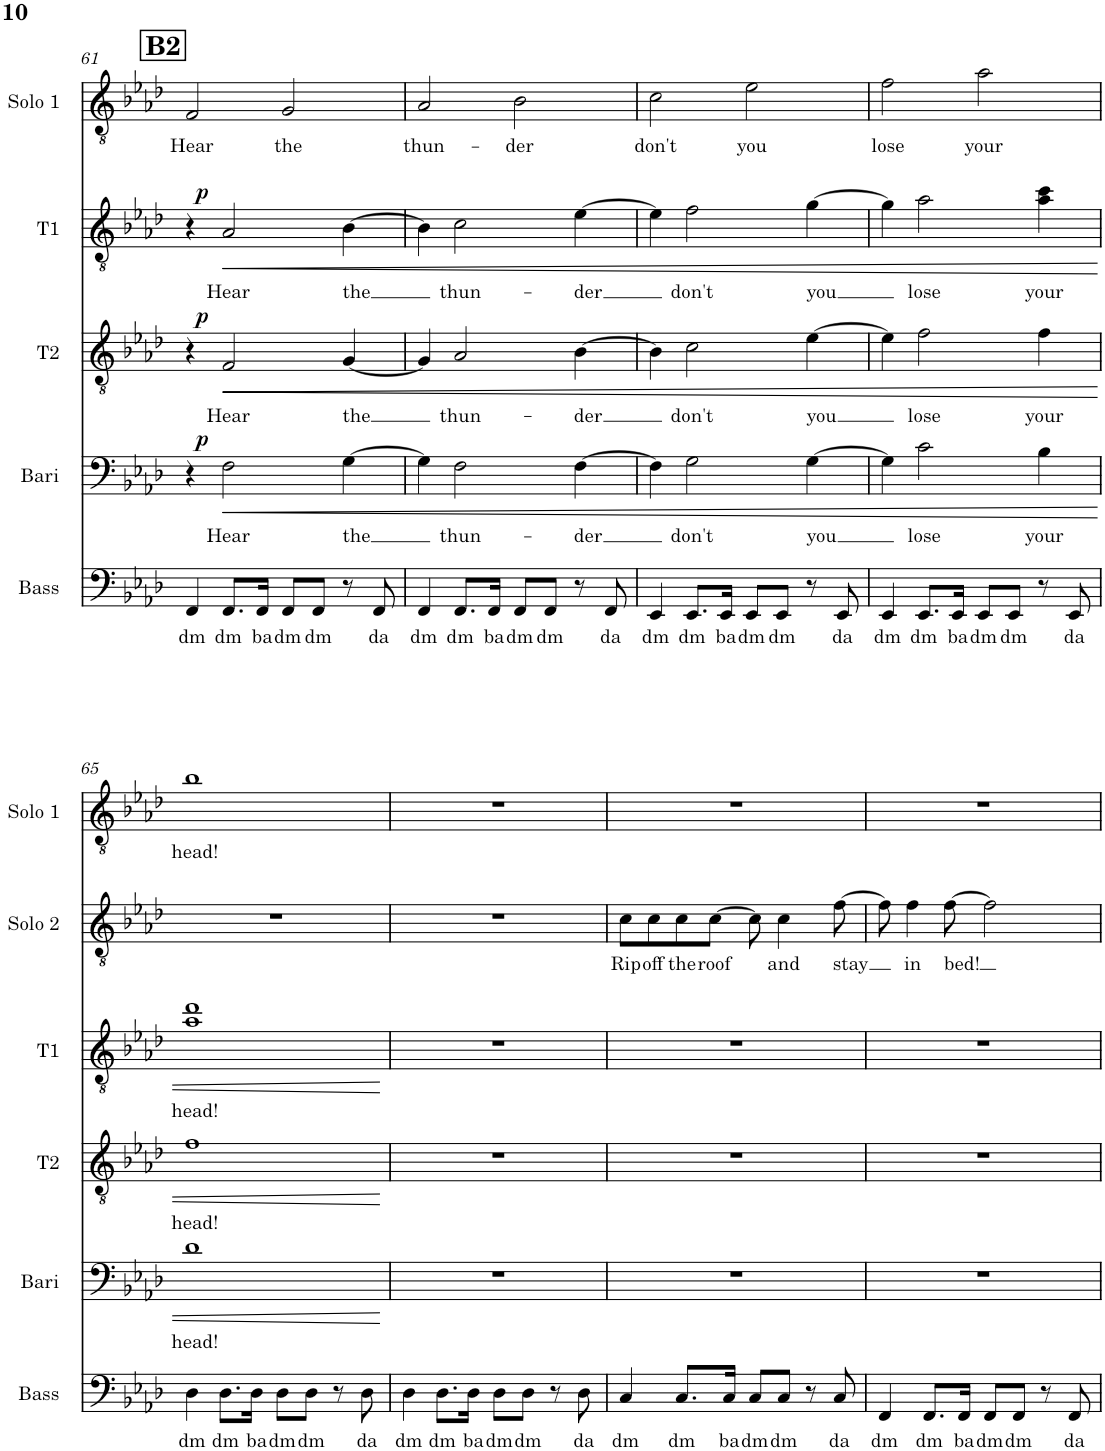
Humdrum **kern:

**kern	**text	**kern	**text	**dynam	**kern	**text	**dynam	**kern	**text	**dynam	**kern	**text	**kern	**text
*part6	*part6	*part5	*part5	*part5	*part4	*part4	*part4	*part3	*part3	*part3	*part2	*part2	*part1	*part1
*staff6	*staff6	*staff5	*staff5	*staff5	*staff4	*staff4	*staff4	*staff3	*staff3	*staff3	*staff2	*staff2	*staff1	*staff1
*I"Bass	*	*I"Baritone	*	*	*I"Tenor 2	*	*	*I"Tenor 1	*	*	*I"Solo 2	*	*I"Solo 1	*
*I'Bass	*	*I'Bari	*	*	*I'T2	*	*	*I'T1	*	*	*I'Solo 2	*	*I'Solo 1	*
!!LO:PB:g=z
*clefF4	*	*clefF4	*	*	*clefGv2	*	*	*clefGv2	*	*	*clefGv2	*	*clefGv2	*
*k[b-e-a-d-]	*	*k[b-e-a-d-]	*	*	*k[b-e-a-d-]	*	*	*k[b-e-a-d-]	*	*	*k[b-e-a-d-]	*	*k[b-e-a-d-]	*
*M4/4	*	*M4/4	*	*	*M4/4	*	*	*M4/4	*	*	*M4/4	*	*M4/4	*
!!LO:REH:place=s1:a:B:cj:fs=14:t=B2
=61	=61	=61	=61	=61	=61	=61	=61	=61	=61	=61	=61	=61	=61	=61
!	!LO:LY:b	!	!	!	!	!	!	!	!	!	!	!	!	!LO:LY:b
4FF/	dm	4r	.	.	4r	.	.	4r	.	.	1r	.	2F/	Hear
!	!LO:LY:b	!	!LO:LY:b	!LO:HP:b	!	!LO:LY:b	!LO:HP:b	!	!LO:LY:b	!LO:HP:b	!	!	!	!
!	!	!	!	!LO:DY:n=1:a	!	!	!LO:DY:n=1:a	!	!	!LO:DY:n=1:a	!	!	!	!
8.FF/L	dm	2F\	Hear	< p	2F/	Hear	< p	2A-/	Hear	< p	.	.	.	.
!	!LO:LY:b	!	!	!	!	!	!	!	!	!	!	!	!	!
16FF/Jk	ba	.	.	.	.	.	.	.	.	.	.	.	.	.
!	!LO:LY:b	!	!	!	!	!	!	!	!	!	!	!	!	!LO:LY:b
8FF/L	dm	.	.	.	.	.	.	.	.	.	.	.	2G/	the
!	!LO:LY:b	!	!	!	!	!	!	!	!	!	!	!	!	!
8FF/J	dm	.	.	.	.	.	.	.	.	.	.	.	.	.
!	!	!	!LO:LY:b	!	!	!LO:LY:b	!	!	!LO:LY:b	!	!	!	!	!
8r	.	[4G\	the	.	[4G/	the	.	[4B-\	the	.	.	.	.	.
!	!LO:LY:b	!	!	!	!	!	!	!	!	!	!	!	!	!
8FF/	da	.	.	.	.	.	.	.	.	.	.	.	.	.
=62	=62	=62	=62	=62	=62	=62	=62	=62	=62	=62	=62	=62	=62	=62
!	!LO:LY:b	!	!	!	!	!	!	!	!	!	!	!	!	!LO:LY:b
4FF/	dm	4G\]	.	.	4G/]	.	.	4B-\]	.	.	1r	.	2A-/	thun-
!	!LO:LY:b	!	!LO:LY:b	!	!	!LO:LY:b	!	!	!LO:LY:b	!	!	!	!	!
8.FF/L	dm	2F\	thun-	.	2A-/	thun-	.	2c\	thun-	.	.	.	.	.
!	!LO:LY:b	!	!	!	!	!	!	!	!	!	!	!	!	!
16FF/Jk	ba	.	.	.	.	.	.	.	.	.	.	.	.	.
!	!LO:LY:b	!	!	!	!	!	!	!	!	!	!	!	!	!LO:LY:b
8FF/L	dm	.	.	.	.	.	.	.	.	.	.	.	2B-\	-der
!	!LO:LY:b	!	!	!	!	!	!	!	!	!	!	!	!	!
8FF/J	dm	.	.	.	.	.	.	.	.	.	.	.	.	.
!	!	!	!LO:LY:b	!	!	!LO:LY:b	!	!	!LO:LY:b	!	!	!	!	!
8r	.	[4F\	-der	.	[4B-\	-der	.	[4e-\	-der	.	.	.	.	.
!	!LO:LY:b	!	!	!	!	!	!	!	!	!	!	!	!	!
8FF/	da	.	.	.	.	.	.	.	.	.	.	.	.	.
=63	=63	=63	=63	=63	=63	=63	=63	=63	=63	=63	=63	=63	=63	=63
!	!LO:LY:b	!	!	!	!	!	!	!	!	!	!	!	!	!LO:LY:b
4EE-/	dm	4F\]	.	.	4B-\]	.	.	4e-\]	.	.	1r	.	2c\	don't
!	!LO:LY:b	!	!LO:LY:b	!	!	!LO:LY:b	!	!	!LO:LY:b	!	!	!	!	!
8.EE-/L	dm	2G\	don't	.	2c\	don't	.	2f\	don't	.	.	.	.	.
!	!LO:LY:b	!	!	!	!	!	!	!	!	!	!	!	!	!
16EE-/Jk	ba	.	.	.	.	.	.	.	.	.	.	.	.	.
!	!LO:LY:b	!	!	!	!	!	!	!	!	!	!	!	!	!LO:LY:b
8EE-/L	dm	.	.	.	.	.	.	.	.	.	.	.	2e-\	you
!	!LO:LY:b	!	!	!	!	!	!	!	!	!	!	!	!	!
8EE-/J	dm	.	.	.	.	.	.	.	.	.	.	.	.	.
!	!	!	!LO:LY:b	!	!	!LO:LY:b	!	!	!LO:LY:b	!	!	!	!	!
8r	.	[4G\	you	.	[4e-\	you	.	[4g\	you	.	.	.	.	.
!	!LO:LY:b	!	!	!	!	!	!	!	!	!	!	!	!	!
8EE-/	da	.	.	.	.	.	.	.	.	.	.	.	.	.
=64	=64	=64	=64	=64	=64	=64	=64	=64	=64	=64	=64	=64	=64	=64
!	!LO:LY:b	!	!	!	!	!	!	!	!	!	!	!	!	!LO:LY:b
4EE-/	dm	4G\]	.	.	4e-\]	.	.	4g\]	.	.	1r	.	2f\	lose
!	!LO:LY:b	!	!LO:LY:b	!	!	!LO:LY:b	!	!	!LO:LY:b	!	!	!	!	!
8.EE-/L	dm	2c\	lose	.	2f\	lose	.	2a-\	lose	.	.	.	.	.
!	!LO:LY:b	!	!	!	!	!	!	!	!	!	!	!	!	!
16EE-/Jk	ba	.	.	.	.	.	.	.	.	.	.	.	.	.
!	!LO:LY:b	!	!	!	!	!	!	!	!	!	!	!	!	!LO:LY:b
8EE-/L	dm	.	.	.	.	.	.	.	.	.	.	.	2a-\	your
!	!LO:LY:b	!	!	!	!	!	!	!	!	!	!	!	!	!
8EE-/J	dm	.	.	.	.	.	.	.	.	.	.	.	.	.
!	!	!	!LO:LY:b	!	!	!LO:LY:b	!	!	!LO:LY:b	!	!	!	!	!
8r	.	4B-\	your	.	4f\	your	.	4a-\ 4cc\	your	.	.	.	.	.
!	!LO:LY:b	!	!	!	!	!	!	!	!	!	!	!	!	!
8EE-/	da	.	.	.	.	.	.	.	.	.	.	.	.	.
!!LO:LB:g=z
=65	=65	=65	=65	=65	=65	=65	=65	=65	=65	=65	=65	=65	=65	=65
!	!LO:LY:b	!	!LO:LY:b	!	!	!LO:LY:b	!	!	!LO:LY:b	!	!	!	!	!LO:LY:b
4D-\	dm	1d-	head!	.	1f	head!	.	1a- 1dd-	head!	.	1r	.	1b-	head!
!	!LO:LY:b	!	!	!	!	!	!	!	!	!	!	!	!	!
8.D-\L	dm	.	.	.	.	.	.	.	.	.	.	.	.	.
!	!LO:LY:b	!	!	!	!	!	!	!	!	!	!	!	!	!
16D-\Jk	ba	.	.	.	.	.	.	.	.	.	.	.	.	.
!	!LO:LY:b	!	!	!	!	!	!	!	!	!	!	!	!	!
8D-\L	dm	.	.	.	.	.	.	.	.	.	.	.	.	.
!	!LO:LY:b	!	!	!	!	!	!	!	!	!	!	!	!	!
8D-\J	dm	.	.	.	.	.	.	.	.	.	.	.	.	.
8r	.	.	.	.	.	.	.	.	.	.	.	.	.	.
!	!LO:LY:b	!	!	!	!	!	!	!	!	!	!	!	!	!
8D-\	da	.	.	.	.	.	.	.	.	.	.	.	.	.
.	.	.	.	[	.	.	[	.	.	[	.	.	.	.
=66	=66	=66	=66	=66	=66	=66	=66	=66	=66	=66	=66	=66	=66	=66
!	!LO:LY:b	!	!	!	!	!	!	!	!	!	!	!	!	!
4D-\	dm	1r	.	.	1r	.	.	1r	.	.	1r	.	1r	.
!	!LO:LY:b	!	!	!	!	!	!	!	!	!	!	!	!	!
8.D-\L	dm	.	.	.	.	.	.	.	.	.	.	.	.	.
!	!LO:LY:b	!	!	!	!	!	!	!	!	!	!	!	!	!
16D-\Jk	ba	.	.	.	.	.	.	.	.	.	.	.	.	.
!	!LO:LY:b	!	!	!	!	!	!	!	!	!	!	!	!	!
8D-\L	dm	.	.	.	.	.	.	.	.	.	.	.	.	.
!	!LO:LY:b	!	!	!	!	!	!	!	!	!	!	!	!	!
8D-\J	dm	.	.	.	.	.	.	.	.	.	.	.	.	.
8r	.	.	.	.	.	.	.	.	.	.	.	.	.	.
!	!LO:LY:b	!	!	!	!	!	!	!	!	!	!	!	!	!
8D-\	da	.	.	.	.	.	.	.	.	.	.	.	.	.
=67	=67	=67	=67	=67	=67	=67	=67	=67	=67	=67	=67	=67	=67	=67
!	!LO:LY:b	!	!	!	!	!	!	!	!	!	!	!LO:LY:b	!	!
4C/	dm	1r	.	.	1r	.	.	1r	.	.	8c\L	Rip	1r	.
!	!	!	!	!	!	!	!	!	!	!	!	!LO:LY:b	!	!
.	.	.	.	.	.	.	.	.	.	.	8c\	off	.	.
!	!LO:LY:b	!	!	!	!	!	!	!	!	!	!	!LO:LY:b	!	!
8.C/L	dm	.	.	.	.	.	.	.	.	.	8c\	the	.	.
!	!	!	!	!	!	!	!	!	!	!	!	!LO:LY:b	!	!
.	.	.	.	.	.	.	.	.	.	.	[8c\J	roof	.	.
!	!LO:LY:b	!	!	!	!	!	!	!	!	!	!	!	!	!
16C/Jk	ba	.	.	.	.	.	.	.	.	.	.	.	.	.
!	!LO:LY:b	!	!	!	!	!	!	!	!	!	!	!	!	!
8C/L	dm	.	.	.	.	.	.	.	.	.	8c\]	.	.	.
!	!LO:LY:b	!	!	!	!	!	!	!	!	!	!	!LO:LY:b	!	!
8C/J	dm	.	.	.	.	.	.	.	.	.	4c\	and	.	.
8r	.	.	.	.	.	.	.	.	.	.	.	.	.	.
!	!LO:LY:b	!	!	!	!	!	!	!	!	!	!	!LO:LY:b	!	!
8C/	da	.	.	.	.	.	.	.	.	.	[8f\	stay	.	.
=68	=68	=68	=68	=68	=68	=68	=68	=68	=68	=68	=68	=68	=68	=68
!	!LO:LY:b	!	!	!	!	!	!	!	!	!	!	!	!	!
4FF/	dm	1r	.	.	1r	.	.	1r	.	.	8f\]	.	1r	.
!	!	!	!	!	!	!	!	!	!	!	!	!LO:LY:b	!	!
.	.	.	.	.	.	.	.	.	.	.	4f\	in	.	.
!	!LO:LY:b	!	!	!	!	!	!	!	!	!	!	!	!	!
8.FF/L	dm	.	.	.	.	.	.	.	.	.	.	.	.	.
!	!	!	!	!	!	!	!	!	!	!	!	!LO:LY:b	!	!
.	.	.	.	.	.	.	.	.	.	.	[8f\	bed!	.	.
!	!LO:LY:b	!	!	!	!	!	!	!	!	!	!	!	!	!
16FF/Jk	ba	.	.	.	.	.	.	.	.	.	.	.	.	.
!	!LO:LY:b	!	!	!	!	!	!	!	!	!	!	!	!	!
8FF/L	dm	.	.	.	.	.	.	.	.	.	2f\]	.	.	.
!	!LO:LY:b	!	!	!	!	!	!	!	!	!	!	!	!	!
8FF/J	dm	.	.	.	.	.	.	.	.	.	.	.	.	.
8r	.	.	.	.	.	.	.	.	.	.	.	.	.	.
!	!LO:LY:b	!	!	!	!	!	!	!	!	!	!	!	!	!
8FF/	da	.	.	.	.	.	.	.	.	.	.	.	.	.
=	=	=	=	=	=	=	=	=	=	=	=	=	=	=
*-	*-	*-	*-	*-	*-	*-	*-	*-	*-	*-	*-	*-	*-	*-
